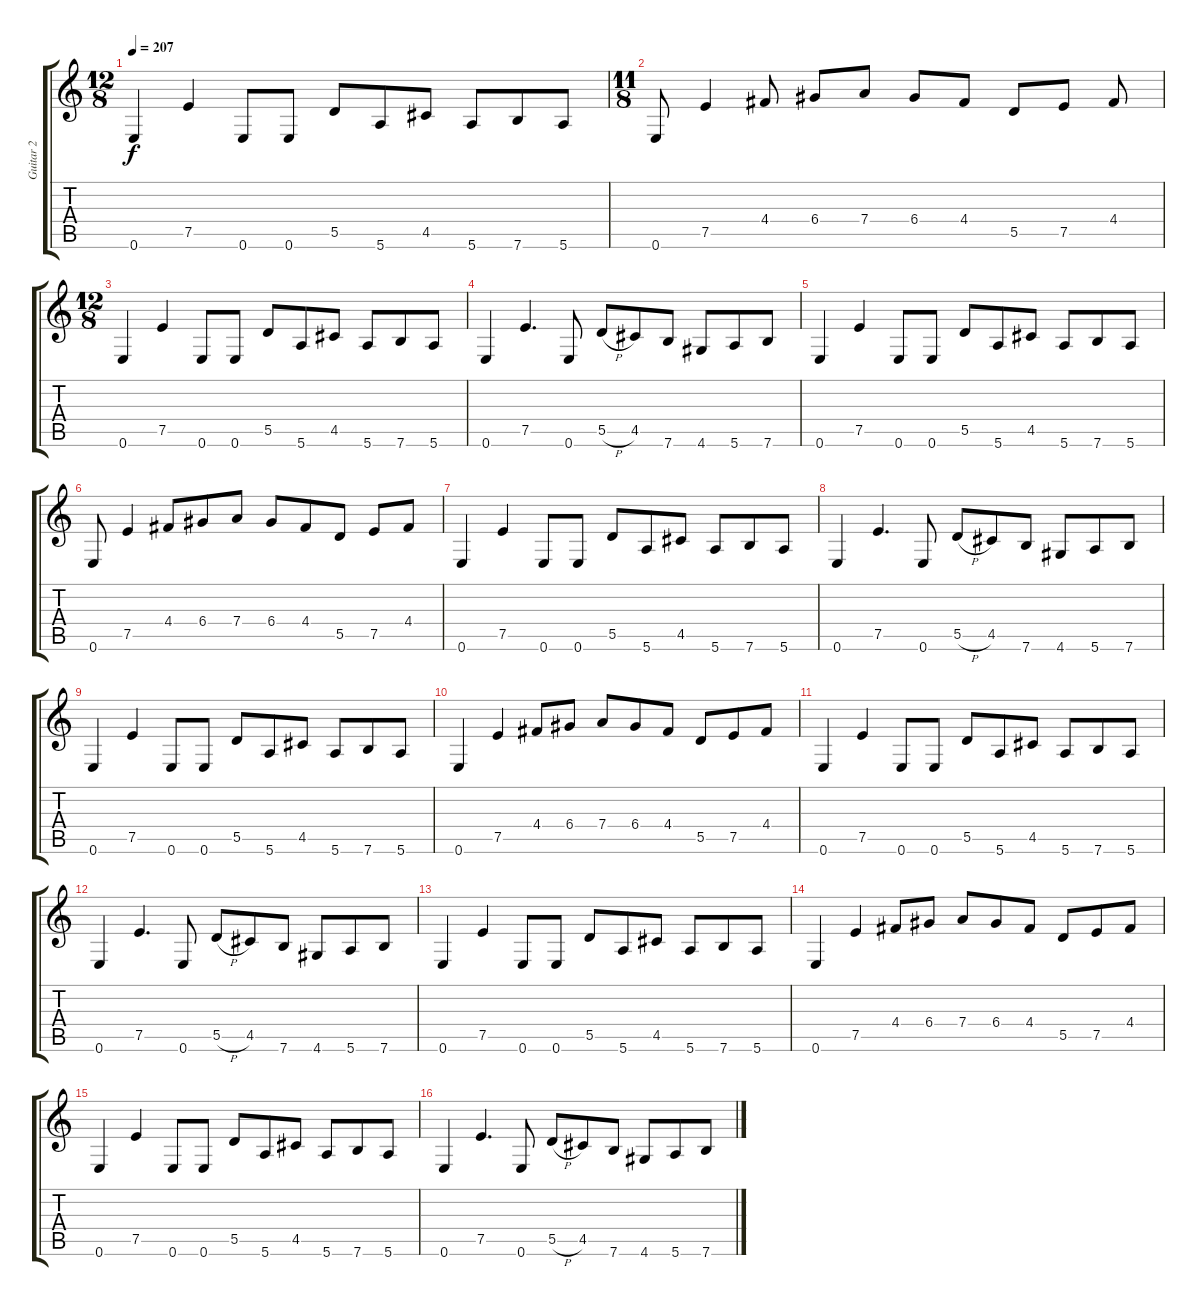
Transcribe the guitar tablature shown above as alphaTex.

\track ("Guitar 2" "Guitar 2") {instrument distortionguitar}
\staff {score tabs}
\tuning (E4 B3 G3 D3 A2 E2) {hide}
\ts (12 8)
\tempo 207
\clef g2
\ks c
0.6.4{dy f} 7.5.4 0.6.8 0.6.8 5.5.8 5.6.8 4.5.8 5.6.8 7.6.8 5.6.8 |
\ts (11 8)
0.6.8 7.5.4 4.4.8 6.4.8 7.4.8 6.4.8 4.4.8 5.5.8 7.5.8 4.4.8 |
\ts (12 8)
0.6.4 7.5.4 0.6.8 0.6.8 5.5.8 5.6.8 4.5.8 5.6.8 7.6.8 5.6.8 |
0.6.4 7.5.4{d} 0.6.8 5.5{h}.8 4.5.8 7.6.8 4.6.8 5.6.8 7.6.8 |
0.6.4 7.5.4 0.6.8 0.6.8 5.5.8 5.6.8 4.5.8 5.6.8 7.6.8 5.6.8 |
0.6.8 7.5.4 4.4.8 6.4.8 7.4.8 6.4.8 4.4.8 5.5.8 7.5.8 4.4.8 |
0.6.4 7.5.4 0.6.8 0.6.8 5.5.8 5.6.8 4.5.8 5.6.8 7.6.8 5.6.8 |
0.6.4 7.5.4{d} 0.6.8 5.5{h}.8 4.5.8 7.6.8 4.6.8 5.6.8 7.6.8 |
0.6.4 7.5.4 0.6.8 0.6.8 5.5.8 5.6.8 4.5.8 5.6.8 7.6.8 5.6.8 |
0.6.4 7.5.4 4.4.8 6.4.8 7.4.8 6.4.8 4.4.8 5.5.8 7.5.8 4.4.8 |
0.6.4 7.5.4 0.6.8 0.6.8 5.5.8 5.6.8 4.5.8 5.6.8 7.6.8 5.6.8 |
0.6.4 7.5.4{d} 0.6.8 5.5{h}.8 4.5.8 7.6.8 4.6.8 5.6.8 7.6.8 |
0.6.4 7.5.4 0.6.8 0.6.8 5.5.8 5.6.8 4.5.8 5.6.8 7.6.8 5.6.8 |
0.6.4 7.5.4 4.4.8 6.4.8 7.4.8 6.4.8 4.4.8 5.5.8 7.5.8 4.4.8 |
0.6.4 7.5.4 0.6.8 0.6.8 5.5.8 5.6.8 4.5.8 5.6.8 7.6.8 5.6.8 |
0.6.4 7.5.4{d} 0.6.8 5.5{h}.8 4.5.8 7.6.8 4.6.8 5.6.8 7.6.8
